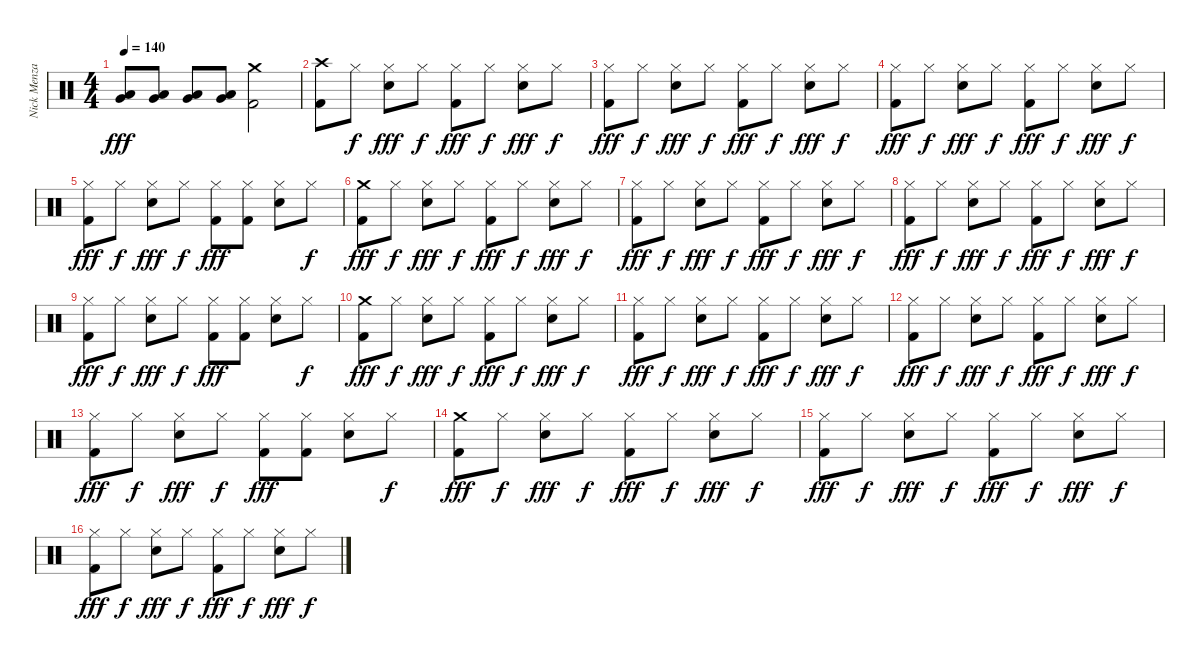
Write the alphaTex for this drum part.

\track ("Nick Menza" "Nick Menza") {instrument percussion}
\staff {score}
\articulation defaults
\ts (4 4)
\tempo 140
\clef neutral
\ks c
("Very Low Tom (hit)" "Low Floor Tom (hit)").8{dy fff} ("Very Low Tom (hit)" "Low Floor Tom (hit)").8 ("Very Low Tom (hit)" "Low Floor Tom (hit)").8 ("Very Low Tom (hit)" "Low Floor Tom (hit)").8 ("Crash medium (hit)" "Kick (hit) 2").2 |
("Crash high (hit)" "Kick (hit) 2").8 "Hi-Hat (closed)".8{dy f} ("Hi-Hat (closed)" "Electric Snare (hit)").8{dy fff} "Hi-Hat (closed)".8{dy f} ("Hi-Hat (closed)" "Kick (hit) 2").8{dy fff} "Hi-Hat (closed)".8{dy f} ("Hi-Hat (closed)" "Electric Snare (hit)").8{dy fff} "Hi-Hat (closed)".8{dy f} |
("Hi-Hat (closed)" "Kick (hit) 2").8{dy fff} "Hi-Hat (closed)".8{dy f} ("Hi-Hat (closed)" "Electric Snare (hit)").8{dy fff} "Hi-Hat (closed)".8{dy f} ("Hi-Hat (closed)" "Kick (hit) 2").8{dy fff} "Hi-Hat (closed)".8{dy f} ("Hi-Hat (closed)" "Electric Snare (hit)").8{dy fff} "Hi-Hat (closed)".8{dy f} |
("Hi-Hat (closed)" "Kick (hit) 2").8{dy fff} "Hi-Hat (closed)".8{dy f} ("Hi-Hat (closed)" "Electric Snare (hit)").8{dy fff} "Hi-Hat (closed)".8{dy f} ("Hi-Hat (closed)" "Kick (hit) 2").8{dy fff} "Hi-Hat (closed)".8{dy f} ("Hi-Hat (closed)" "Electric Snare (hit)").8{dy fff} "Hi-Hat (closed)".8{dy f} |
("Hi-Hat (closed)" "Kick (hit) 2").8{dy fff} "Hi-Hat (closed)".8{dy f} ("Hi-Hat (closed)" "Electric Snare (hit)").8{dy fff} "Hi-Hat (closed)".8{dy f} ("Hi-Hat (closed)" "Kick (hit) 2").8{dy fff} ("Hi-Hat (closed)" "Kick (hit) 2").8 ("Hi-Hat (closed)" "Electric Snare (hit)").8 "Hi-Hat (closed)".8{dy f} |
("Crash medium (hit)" "Kick (hit) 2").8{dy fff} "Hi-Hat (closed)".8{dy f} ("Hi-Hat (closed)" "Electric Snare (hit)").8{dy fff} "Hi-Hat (closed)".8{dy f} ("Hi-Hat (closed)" "Kick (hit) 2").8{dy fff} "Hi-Hat (closed)".8{dy f} ("Hi-Hat (closed)" "Electric Snare (hit)").8{dy fff} "Hi-Hat (closed)".8{dy f} |
("Hi-Hat (closed)" "Kick (hit) 2").8{dy fff} "Hi-Hat (closed)".8{dy f} ("Hi-Hat (closed)" "Electric Snare (hit)").8{dy fff} "Hi-Hat (closed)".8{dy f} ("Hi-Hat (closed)" "Kick (hit) 2").8{dy fff} "Hi-Hat (closed)".8{dy f} ("Hi-Hat (closed)" "Electric Snare (hit)").8{dy fff} "Hi-Hat (closed)".8{dy f} |
("Hi-Hat (closed)" "Kick (hit) 2").8{dy fff} "Hi-Hat (closed)".8{dy f} ("Hi-Hat (closed)" "Electric Snare (hit)").8{dy fff} "Hi-Hat (closed)".8{dy f} ("Hi-Hat (closed)" "Kick (hit) 2").8{dy fff} "Hi-Hat (closed)".8{dy f} ("Hi-Hat (closed)" "Electric Snare (hit)").8{dy fff} "Hi-Hat (closed)".8{dy f} |
("Hi-Hat (closed)" "Kick (hit) 2").8{dy fff} "Hi-Hat (closed)".8{dy f} ("Hi-Hat (closed)" "Electric Snare (hit)").8{dy fff} "Hi-Hat (closed)".8{dy f} ("Hi-Hat (closed)" "Kick (hit) 2").8{dy fff} ("Hi-Hat (closed)" "Kick (hit) 2").8 ("Hi-Hat (closed)" "Electric Snare (hit)").8 "Hi-Hat (closed)".8{dy f} |
("Crash medium (hit)" "Kick (hit) 2").8{dy fff} "Hi-Hat (closed)".8{dy f} ("Hi-Hat (closed)" "Electric Snare (hit)").8{dy fff} "Hi-Hat (closed)".8{dy f} ("Hi-Hat (closed)" "Kick (hit) 2").8{dy fff} "Hi-Hat (closed)".8{dy f} ("Hi-Hat (closed)" "Electric Snare (hit)").8{dy fff} "Hi-Hat (closed)".8{dy f} |
("Hi-Hat (closed)" "Kick (hit) 2").8{dy fff} "Hi-Hat (closed)".8{dy f} ("Hi-Hat (closed)" "Electric Snare (hit)").8{dy fff} "Hi-Hat (closed)".8{dy f} ("Hi-Hat (closed)" "Kick (hit) 2").8{dy fff} "Hi-Hat (closed)".8{dy f} ("Hi-Hat (closed)" "Electric Snare (hit)").8{dy fff} "Hi-Hat (closed)".8{dy f} |
("Hi-Hat (closed)" "Kick (hit) 2").8{dy fff} "Hi-Hat (closed)".8{dy f} ("Hi-Hat (closed)" "Electric Snare (hit)").8{dy fff} "Hi-Hat (closed)".8{dy f} ("Hi-Hat (closed)" "Kick (hit) 2").8{dy fff} "Hi-Hat (closed)".8{dy f} ("Hi-Hat (closed)" "Electric Snare (hit)").8{dy fff} "Hi-Hat (closed)".8{dy f} |
("Hi-Hat (closed)" "Kick (hit) 2").8{dy fff} "Hi-Hat (closed)".8{dy f} ("Hi-Hat (closed)" "Electric Snare (hit)").8{dy fff} "Hi-Hat (closed)".8{dy f} ("Hi-Hat (closed)" "Kick (hit) 2").8{dy fff} ("Hi-Hat (closed)" "Kick (hit) 2").8 ("Hi-Hat (closed)" "Electric Snare (hit)").8 "Hi-Hat (closed)".8{dy f} |
("Crash medium (hit)" "Kick (hit) 2").8{dy fff} "Hi-Hat (closed)".8{dy f} ("Hi-Hat (closed)" "Electric Snare (hit)").8{dy fff} "Hi-Hat (closed)".8{dy f} ("Hi-Hat (closed)" "Kick (hit) 2").8{dy fff} "Hi-Hat (closed)".8{dy f} ("Hi-Hat (closed)" "Electric Snare (hit)").8{dy fff} "Hi-Hat (closed)".8{dy f} |
("Hi-Hat (closed)" "Kick (hit) 2").8{dy fff} "Hi-Hat (closed)".8{dy f} ("Hi-Hat (closed)" "Electric Snare (hit)").8{dy fff} "Hi-Hat (closed)".8{dy f} ("Hi-Hat (closed)" "Kick (hit) 2").8{dy fff} "Hi-Hat (closed)".8{dy f} ("Hi-Hat (closed)" "Electric Snare (hit)").8{dy fff} "Hi-Hat (closed)".8{dy f} |
("Hi-Hat (closed)" "Kick (hit) 2").8{dy fff} "Hi-Hat (closed)".8{dy f} ("Hi-Hat (closed)" "Electric Snare (hit)").8{dy fff} "Hi-Hat (closed)".8{dy f} ("Hi-Hat (closed)" "Kick (hit) 2").8{dy fff} "Hi-Hat (closed)".8{dy f} ("Hi-Hat (closed)" "Electric Snare (hit)").8{dy fff} "Hi-Hat (closed)".8{dy f}
